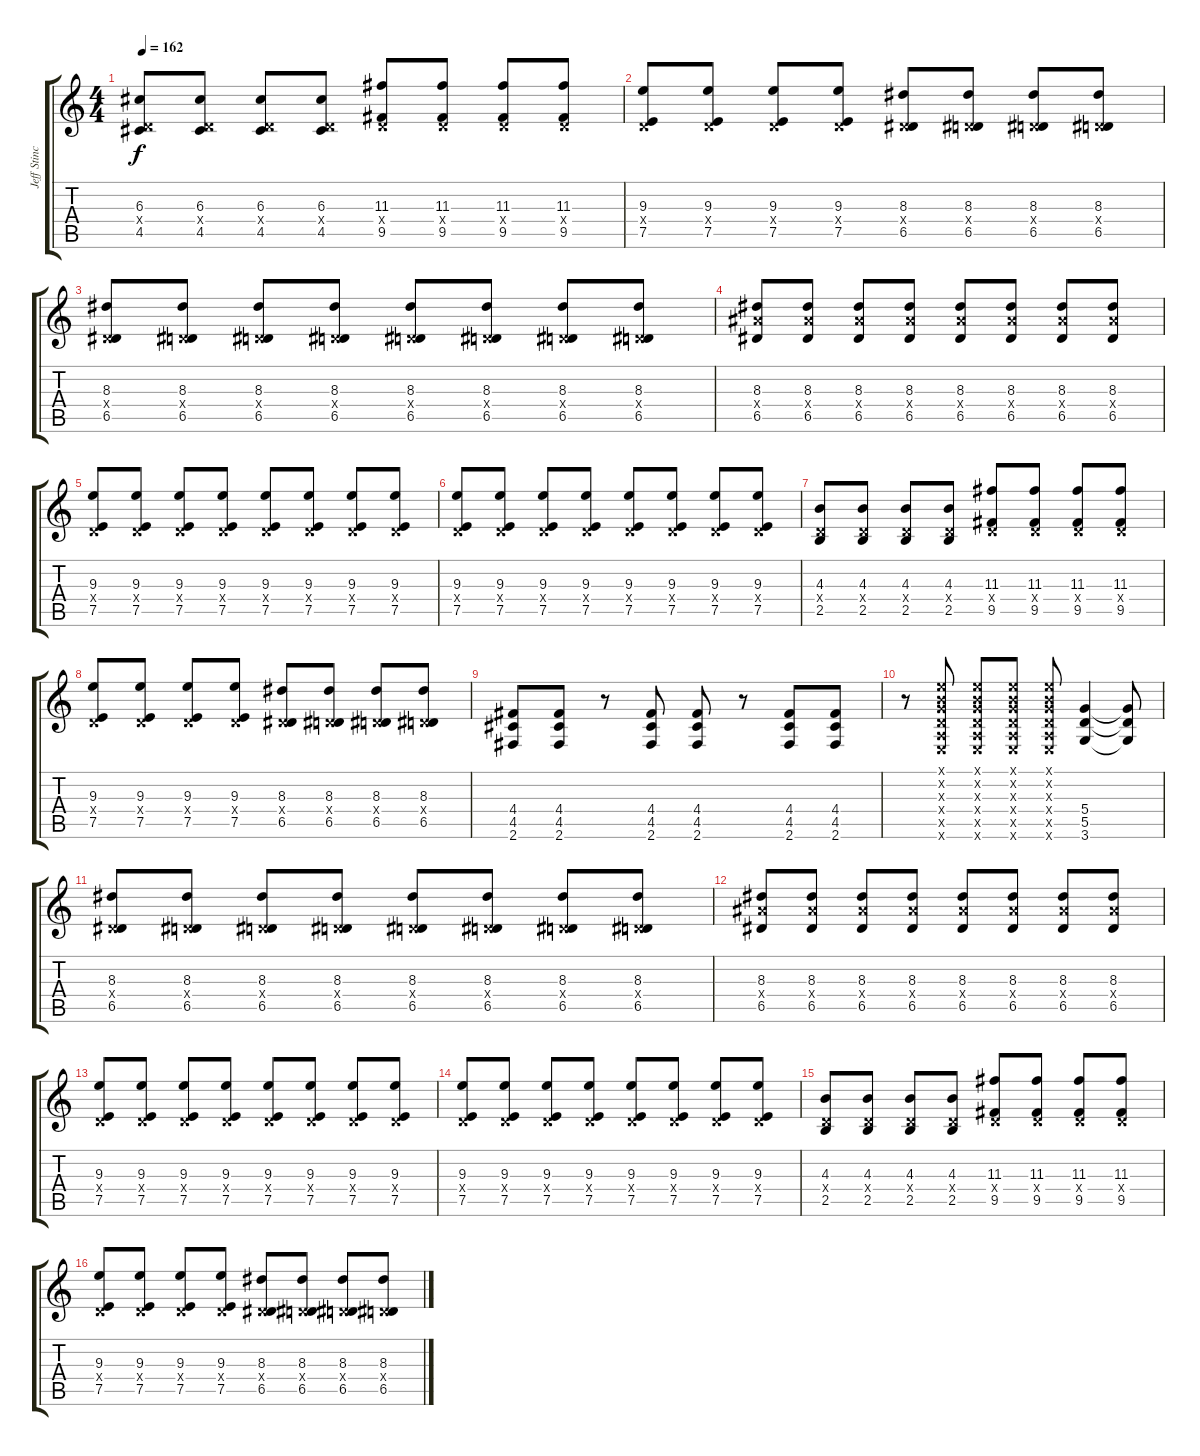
\track ("Jeff Stinco" "Jeff Stinc") {instrument distortionguitar}
\staff {score tabs}
\tuning (E4 B3 G3 D3 A2 E2) {hide}
\ts (4 4)
\tempo 162
\clef g2
\ks c
(6.3 0.4{x} 4.5).8{dy f} (6.3 0.4{x} 4.5).8 (6.3 0.4{x} 4.5).8 (6.3 0.4{x} 4.5).8 (11.3 0.4{x} 9.5).8 (11.3 0.4{x} 9.5).8 (11.3 0.4{x} 9.5).8 (11.3 0.4{x} 9.5).8 |
(9.3 0.4{x} 7.5).8 (9.3 0.4{x} 7.5).8 (9.3 0.4{x} 7.5).8 (9.3 0.4{x} 7.5).8 (8.3 0.4{x} 6.5).8 (8.3 0.4{x} 6.5).8 (8.3 0.4{x} 6.5).8 (8.3 0.4{x} 6.5).8 |
(8.3 0.4{x} 6.5).8 (8.3 0.4{x} 6.5).8 (8.3 0.4{x} 6.5).8 (8.3 0.4{x} 6.5).8 (8.3 0.4{x} 6.5).8 (8.3 0.4{x} 6.5).8 (8.3 0.4{x} 6.5).8 (8.3 0.4{x} 6.5).8 |
(8.3 8.4{x} 6.5).8 (8.3 8.4{x} 6.5).8 (8.3 8.4{x} 6.5).8 (8.3 8.4{x} 6.5).8 (8.3 8.4{x} 6.5).8 (8.3 8.4{x} 6.5).8 (8.3 8.4{x} 6.5).8 (8.3 8.4{x} 6.5).8 |
(9.3 0.4{x} 7.5).8 (9.3 0.4{x} 7.5).8 (9.3 0.4{x} 7.5).8 (9.3 0.4{x} 7.5).8 (9.3 0.4{x} 7.5).8 (9.3 0.4{x} 7.5).8 (9.3 0.4{x} 7.5).8 (9.3 0.4{x} 7.5).8 |
(9.3 0.4{x} 7.5).8 (9.3 0.4{x} 7.5).8 (9.3 0.4{x} 7.5).8 (9.3 0.4{x} 7.5).8 (9.3 0.4{x} 7.5).8 (9.3 0.4{x} 7.5).8 (9.3 0.4{x} 7.5).8 (9.3 0.4{x} 7.5).8 |
(4.3 0.4{x} 2.5).8 (4.3 0.4{x} 2.5).8 (4.3 0.4{x} 2.5).8 (4.3 0.4{x} 2.5).8 (11.3 0.4{x} 9.5).8 (11.3 0.4{x} 9.5).8 (11.3 0.4{x} 9.5).8 (11.3 0.4{x} 9.5).8 |
(9.3 0.4{x} 7.5).8 (9.3 0.4{x} 7.5).8 (9.3 0.4{x} 7.5).8 (9.3 0.4{x} 7.5).8 (8.3 0.4{x} 6.5).8 (8.3 0.4{x} 6.5).8 (8.3 0.4{x} 6.5).8 (8.3 0.4{x} 6.5).8 |
(4.4 4.5 2.6).8 (4.4 4.5 2.6).8 r.8 (4.4 4.5 2.6).8 (4.4 4.5 2.6).8 r.8 (4.4 4.5 2.6).8 (4.4 4.5 2.6).8 |
r.8 (0.1{x} 0.2{x} 0.3{x} 0.4{x} 0.5{x} 0.6{x}).8 (0.1{x} 0.2{x} 0.3{x} 0.4{x} 0.5{x} 0.6{x}).8 (0.1{x} 0.2{x} 0.3{x} 0.4{x} 0.5{x} 0.6{x}).8 (0.1{x} 0.2{x} 0.3{x} 0.4{x} 0.5{x} 0.6{x}).8 (5.4 5.5 3.6).4 (5.4{t} 5.5{t} 3.6{t}).8 |
(8.3 0.4{x} 6.5).8 (8.3 0.4{x} 6.5).8 (8.3 0.4{x} 6.5).8 (8.3 0.4{x} 6.5).8 (8.3 0.4{x} 6.5).8 (8.3 0.4{x} 6.5).8 (8.3 0.4{x} 6.5).8 (8.3 0.4{x} 6.5).8 |
(8.3 8.4{x} 6.5).8 (8.3 8.4{x} 6.5).8 (8.3 8.4{x} 6.5).8 (8.3 8.4{x} 6.5).8 (8.3 8.4{x} 6.5).8 (8.3 8.4{x} 6.5).8 (8.3 8.4{x} 6.5).8 (8.3 8.4{x} 6.5).8 |
(9.3 0.4{x} 7.5).8 (9.3 0.4{x} 7.5).8 (9.3 0.4{x} 7.5).8 (9.3 0.4{x} 7.5).8 (9.3 0.4{x} 7.5).8 (9.3 0.4{x} 7.5).8 (9.3 0.4{x} 7.5).8 (9.3 0.4{x} 7.5).8 |
(9.3 0.4{x} 7.5).8 (9.3 0.4{x} 7.5).8 (9.3 0.4{x} 7.5).8 (9.3 0.4{x} 7.5).8 (9.3 0.4{x} 7.5).8 (9.3 0.4{x} 7.5).8 (9.3 0.4{x} 7.5).8 (9.3 0.4{x} 7.5).8 |
(4.3 0.4{x} 2.5).8 (4.3 0.4{x} 2.5).8 (4.3 0.4{x} 2.5).8 (4.3 0.4{x} 2.5).8 (11.3 0.4{x} 9.5).8 (11.3 0.4{x} 9.5).8 (11.3 0.4{x} 9.5).8 (11.3 0.4{x} 9.5).8 |
(9.3 0.4{x} 7.5).8 (9.3 0.4{x} 7.5).8 (9.3 0.4{x} 7.5).8 (9.3 0.4{x} 7.5).8 (8.3 0.4{x} 6.5).8 (8.3 0.4{x} 6.5).8 (8.3 0.4{x} 6.5).8 (8.3 0.4{x} 6.5).8
